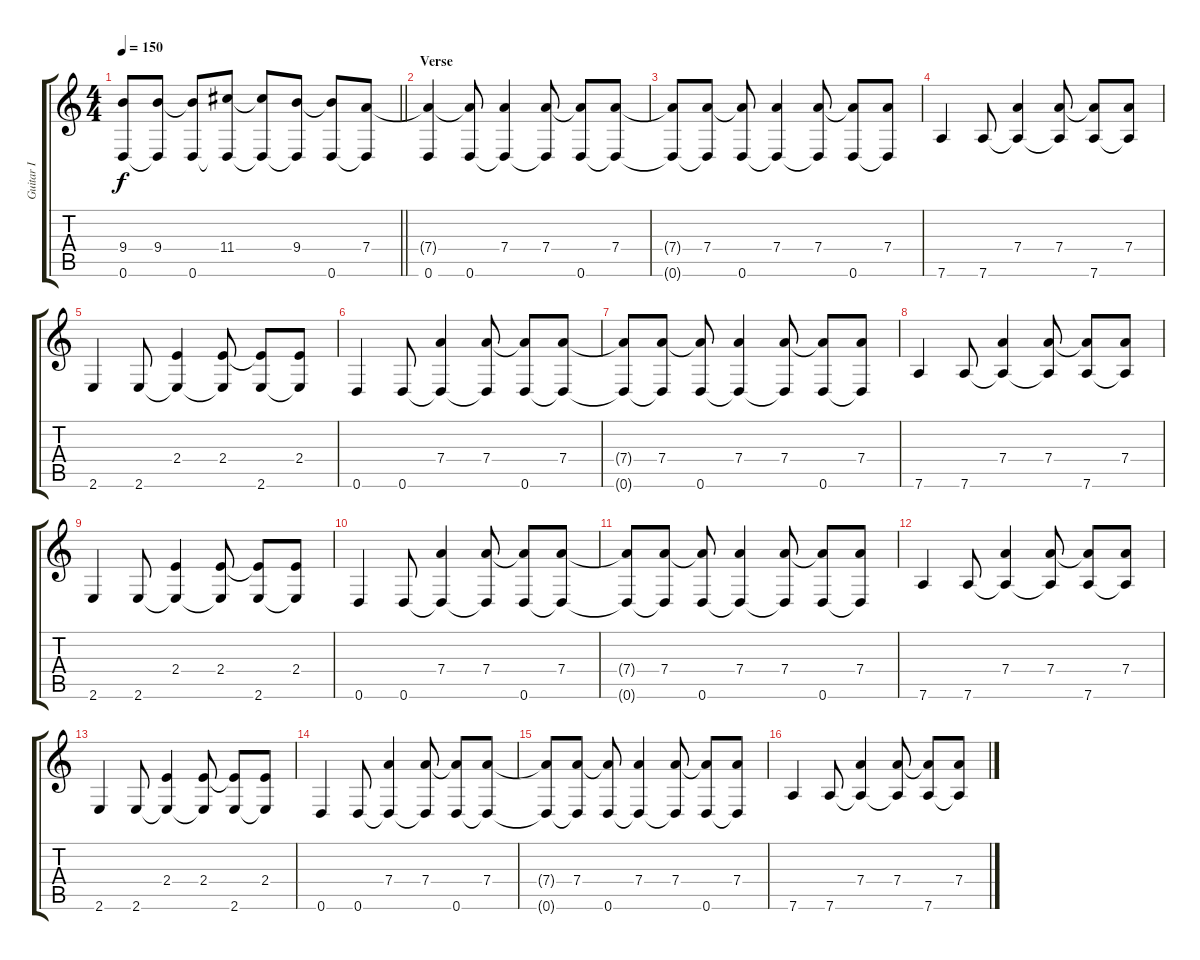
\track ("Guitar I" "Guitar I") {instrument distortionguitar}
\staff {score tabs}
\tuning (E4 B3 G3 D3 A2 D2) {hide}
\ts (4 4)
\tempo 150
\clef g2
\barLineRight lightlight
\ks c
(9.4{t} 0.6{t}).8{dy f} (9.4 0.6{t}).8 (9.4{t} 0.6).8 (11.4 0.6{t}).8 (11.4{t} 0.6{t}).8 (9.4 0.6{t}).8 (9.4{t} 0.6).8 (7.4 0.6{t}).8 |
\section ("" "Verse")
(7.4{t} 0.6).4 (7.4{t} 0.6).8 (7.4 0.6{t}).4 (7.4 0.6{t}).8 (7.4{t} 0.6).8 (7.4 0.6{t}).8 |
(7.4{t} 0.6{t}).8 (7.4 0.6{t}).8 (7.4{t} 0.6).8 (7.4 0.6{t}).4 (7.4 0.6{t}).8 (7.4{t} 0.6).8 (7.4 0.6{t}).8 |
7.6.4 7.6.8 (7.4 7.6{t}).4 (7.4 7.6{t}).8 (7.4{t} 7.6).8 (7.4 7.6{t}).8 |
2.6.4 2.6.8 (2.4 2.6{t}).4 (2.4 2.6{t}).8 (2.4{t} 2.6).8 (2.4 2.6{t}).8 |
0.6.4 0.6.8 (7.4 0.6{t}).4 (7.4 0.6{t}).8 (7.4{t} 0.6).8 (7.4 0.6{t}).8 |
(7.4{t} 0.6{t}).8 (7.4 0.6{t}).8 (7.4{t} 0.6).8 (7.4 0.6{t}).4 (7.4 0.6{t}).8 (7.4{t} 0.6).8 (7.4 0.6{t}).8 |
7.6.4 7.6.8 (7.4 7.6{t}).4 (7.4 7.6{t}).8 (7.4{t} 7.6).8 (7.4 7.6{t}).8 |
2.6.4 2.6.8 (2.4 2.6{t}).4 (2.4 2.6{t}).8 (2.4{t} 2.6).8 (2.4 2.6{t}).8 |
0.6.4 0.6.8 (7.4 0.6{t}).4 (7.4 0.6{t}).8 (7.4{t} 0.6).8 (7.4 0.6{t}).8 |
(7.4{t} 0.6{t}).8 (7.4 0.6{t}).8 (7.4{t} 0.6).8 (7.4 0.6{t}).4 (7.4 0.6{t}).8 (7.4{t} 0.6).8 (7.4 0.6{t}).8 |
7.6.4 7.6.8 (7.4 7.6{t}).4 (7.4 7.6{t}).8 (7.4{t} 7.6).8 (7.4 7.6{t}).8 |
2.6.4 2.6.8 (2.4 2.6{t}).4 (2.4 2.6{t}).8 (2.4{t} 2.6).8 (2.4 2.6{t}).8 |
0.6.4 0.6.8 (7.4 0.6{t}).4 (7.4 0.6{t}).8 (7.4{t} 0.6).8 (7.4 0.6{t}).8 |
(7.4{t} 0.6{t}).8 (7.4 0.6{t}).8 (7.4{t} 0.6).8 (7.4 0.6{t}).4 (7.4 0.6{t}).8 (7.4{t} 0.6).8 (7.4 0.6{t}).8 |
7.6.4 7.6.8 (7.4 7.6{t}).4 (7.4 7.6{t}).8 (7.4{t} 7.6).8 (7.4 7.6{t}).8
